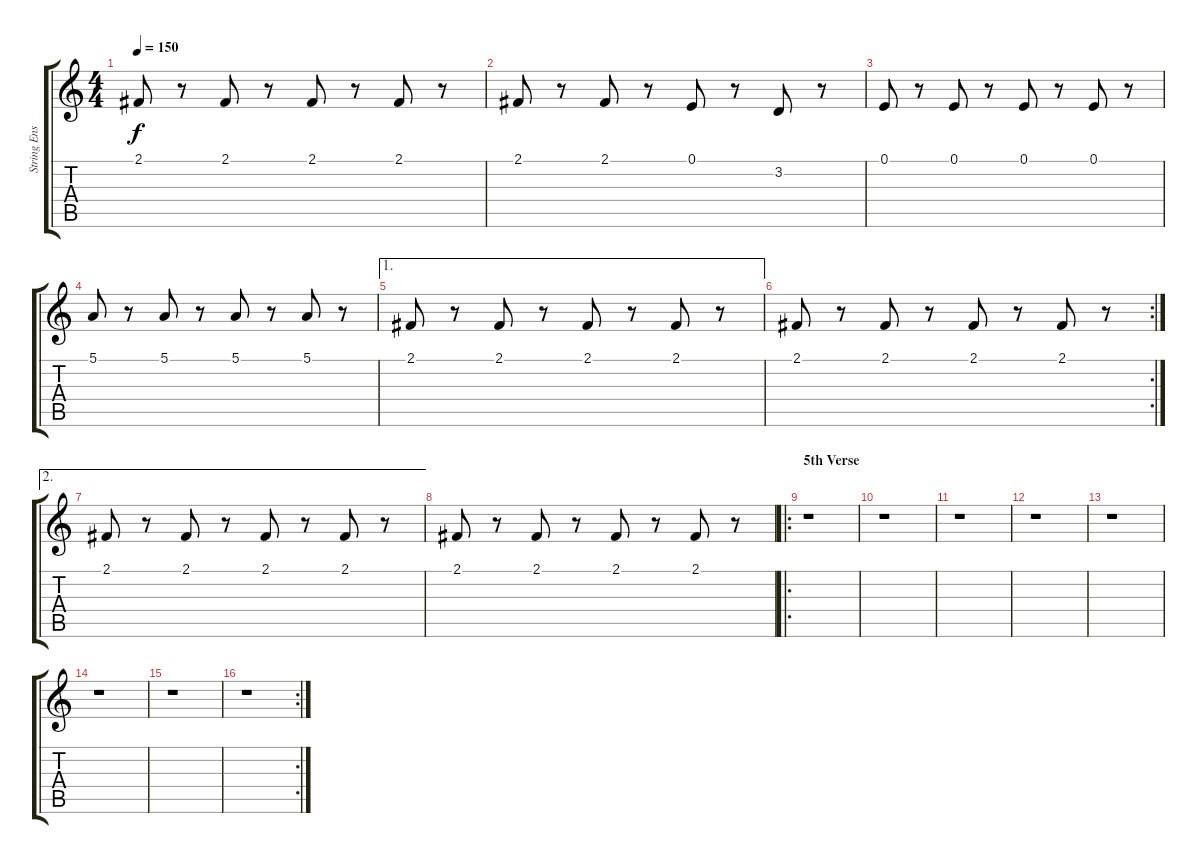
\track ("String Ensemble II" "String Ens") {instrument stringensemble1}
\staff {score tabs}
\tuning (E4 B3 G3 D3 A2 E2) {hide}
\ts (4 4)
\tempo 150
\clef g2
\ks c
2.1.8{dy f} r.8 2.1.8 r.8 2.1.8 r.8 2.1.8 r.8 |
2.1.8 r.8 2.1.8 r.8 0.1.8 r.8 3.2.8 r.8 |
0.1.8 r.8 0.1.8 r.8 0.1.8 r.8 0.1.8 r.8 |
5.1.8 r.8 5.1.8 r.8 5.1.8 r.8 5.1.8 r.8 |
\ae 1
2.1.8 r.8 2.1.8 r.8 2.1.8 r.8 2.1.8 r.8 |
\rc 2
2.1.8 r.8 2.1.8 r.8 2.1.8 r.8 2.1.8 r.8 |
\ae 2
2.1.8 r.8 2.1.8 r.8 2.1.8 r.8 2.1.8 r.8 |
2.1.8 r.8 2.1.8 r.8 2.1.8 r.8 2.1.8 r.8 |
\ro
\section ("" "5th Verse")
r.1 |
r.1 |
r.1 |
r.1 |
r.1 |
r.1 |
r.1 |
\rc 2
r.1
